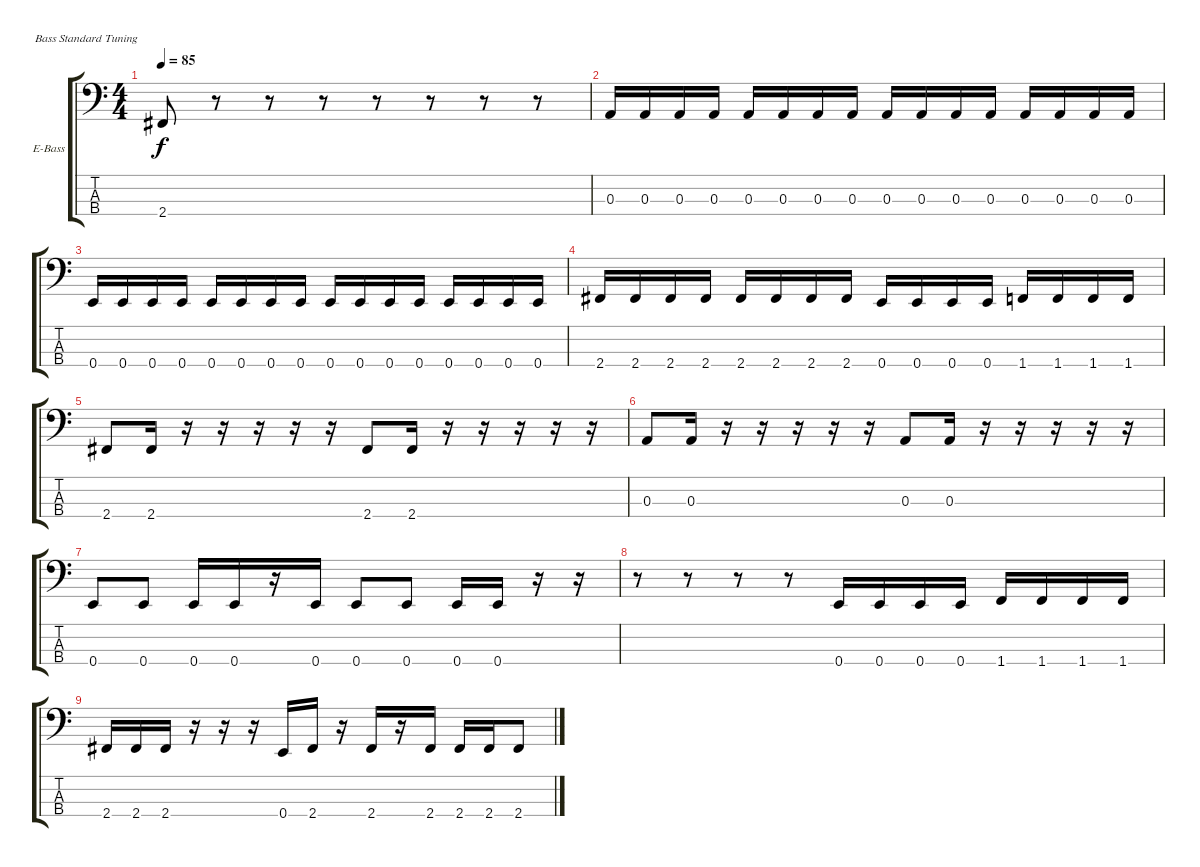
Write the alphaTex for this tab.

\defaultSystemsLayout 4
\bracketExtendMode groupsimilarinstruments
\firstSystemTrackNameOrientation horizontal
\otherSystemsTrackNameOrientation horizontal
\track ("Electric Bass" "E-Bass") {instrument electricbassfinger}
\staff {score tabs}
\tuning (G2 D2 A1 E1)
\ts (4 4)
\tempo 85
\clef f4
\scale
0.333333
\ks c
2.4.8{dy f} r.8 r.8 r.8 r.8 r.8 r.8 r.8 |
\scale
0.333333 0.3.16 0.3.16 0.3.16 0.3.16 0.3.16 0.3.16 0.3.16 0.3.16 0.3.16 0.3.16 0.3.16 0.3.16 0.3.16 0.3.16 0.3.16 0.3.16 |
\scale
0.333333 0.4.16 0.4.16 0.4.16 0.4.16 0.4.16 0.4.16 0.4.16 0.4.16 0.4.16 0.4.16 0.4.16 0.4.16 0.4.16 0.4.16 0.4.16 0.4.16 |
\scale
0.333333 2.4.16 2.4.16 2.4.16 2.4.16 2.4.16 2.4.16 2.4.16 2.4.16 0.4.16 0.4.16 0.4.16 0.4.16 1.4.16 1.4.16 1.4.16 1.4.16 |
\scale
0.333333 2.4.8 2.4.16 r.16 r.16 r.16 r.16 r.16 2.4.8 2.4.16 r.16 r.16 r.16 r.16 r.16 |
\scale
0.333333 0.3.8 0.3.16 r.16 r.16 r.16 r.16 r.16 0.3.8 0.3.16 r.16 r.16 r.16 r.16 r.16 |
\scale
0.333333 0.4.8 0.4.8 0.4.16 0.4.16 r.16 0.4.16 0.4.8 0.4.8 0.4.16 0.4.16 r.16 r.16 |
\scale
0.333333 r.8 r.8 r.8 r.8 0.4.16 0.4.16 0.4.16 0.4.16 1.4.16 1.4.16 1.4.16 1.4.16 |
\scale
0.333333 2.4.16 2.4.16 2.4.16 r.16 r.16 r.16 0.4.16 2.4.16 r.16 2.4.16 r.16 2.4.16 2.4.16 2.4.16 2.4.8 |
\scale
0.333333 |
\scale
0.333333
